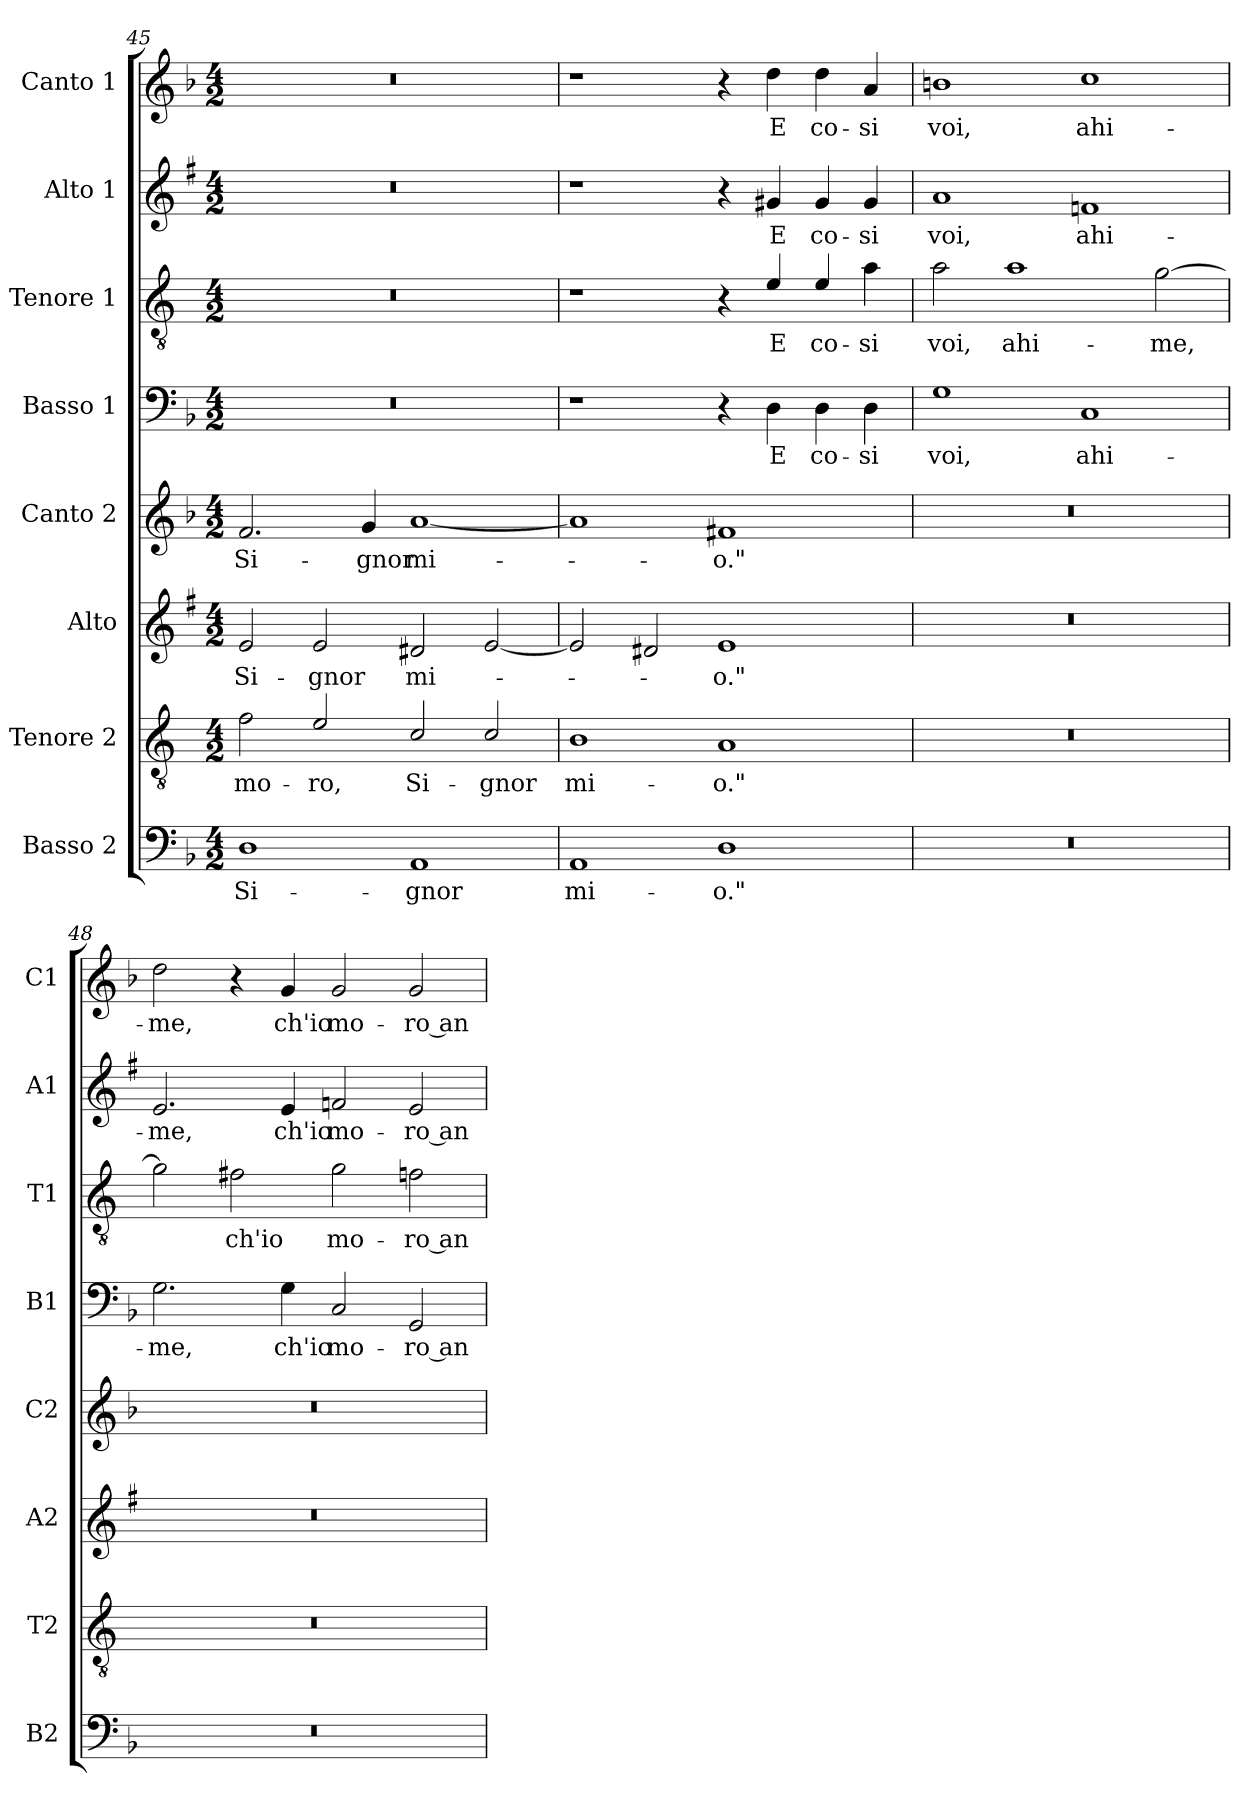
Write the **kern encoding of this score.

**kern	**text	**kern	**text	**kern	**text	**kern	**text	**kern	**text	**kern	**text	**kern	**text	**kern	**text
*part8	*part8	*part7	*part7	*part6	*part6	*part5	*part5	*part4	*part4	*part3	*part3	*part2	*part2	*part1	*part1
*staff8	*staff8	*staff7	*staff7	*staff6	*staff6	*staff5	*staff5	*staff4	*staff4	*staff3	*staff3	*staff2	*staff2	*staff1	*staff1
*I"Basso 2	*	*I"Tenore 2	*	*I"Alto	*	*I"Canto 2	*	*I"Basso 1	*	*I"Tenore 1	*	*I"Alto 1	*	*I"Canto 1	*
*I'B2	*	*I'T2	*	*I'A2	*	*I'C2	*	*I'B1	*	*I'T1	*	*I'A1	*	*I'C1	*
*clefF4	*	*clefGv2	*	*clefG2	*	*clefG2	*	*clefF4	*	*clefGv2	*	*clefG2	*	*clefG2	*
*	*	*ITrd4c7	*	*ITrd1c2	*	*	*	*	*	*ITrd4c7	*	*ITrd1c2	*	*	*
*k[b-]	*	*k[b-]	*	*k[b-]	*	*k[b-]	*	*k[b-]	*	*k[b-]	*	*k[b-]	*	*k[b-]	*
*F:	*	*F:	*	*F:	*	*F:	*	*F:	*	*F:	*	*F:	*	*F:	*
*M4/2	*	*M4/2	*	*M4/2	*	*M4/2	*	*M4/2	*	*M4/2	*	*M4/2	*	*M4/2	*
=45	=45	=45	=45	=45	=45	=45	=45	=45	=45	=45	=45	=45	=45	=45	=45
!	!LO:LY:b	!	!LO:LY:b	!	!LO:LY:b	!	!LO:LY:b	!	!	!	!	!	!	!	!
1D	Si-	2B-\	mo-	2d/	Si-	2.f/	Si-	0r	.	0r	.	0r	.	0r	.
!	!	!	!LO:LY:b	!	!LO:LY:b	!	!	!	!	!	!	!	!	!	!
.	.	2A/	-ro,	2d/	-gnor	.	.	.	.	.	.	.	.	.	.
!	!	!	!	!	!	!	!LO:LY:b	!	!	!	!	!	!	!	!
.	.	.	.	.	.	4g/	-gnor	.	.	.	.	.	.	.	.
!	!LO:LY:b	!	!LO:LY:b	!	!LO:LY:b	!	!LO:LY:b	!	!	!	!	!	!	!	!
1AA	-gnor	2F/	Si-	2c#X/	mi-	[1a	mi-	.	.	.	.	.	.	.	.
!	!	!	!LO:LY:b	!	!	!	!	!	!	!	!	!	!	!	!
.	.	2F/	-gnor	[2d/	.	.	.	.	.	.	.	.	.	.	.
=46	=46	=46	=46	=46	=46	=46	=46	=46	=46	=46	=46	=46	=46	=46	=46
!	!LO:LY:b	!	!LO:LY:b	!	!	!	!	!	!	!	!	!	!	!	!
1AA	mi-	1E	mi-	2d/]	.	1a]	.	1r	.	1r	.	1r	.	1r	.
.	.	.	.	2c#X/	.	.	.	.	.	.	.	.	.	.	.
!	!LO:LY:b	!	!LO:LY:b	!	!LO:LY:b	!	!LO:LY:b	!	!	!	!	!	!	!	!
1D	-o."	1D	-o."	1d	-o."	1f#X	-o."	4r	.	4r	.	4r	.	4r	.
!	!	!	!	!	!	!	!	!	!LO:LY:b	!	!LO:LY:b	!	!LO:LY:b	!	!LO:LY:b
.	.	.	.	.	.	.	.	4D\	E	4A/	E	4f#X/	E	4dd\	E
!	!	!	!	!	!	!	!	!	!LO:LY:b	!	!LO:LY:b	!	!LO:LY:b	!	!LO:LY:b
.	.	.	.	.	.	.	.	4D\	co-	4A/	co-	4f#/	co-	4dd\	co-
!	!	!	!	!	!	!	!	!	!LO:LY:b	!	!LO:LY:b	!	!LO:LY:b	!	!LO:LY:b
.	.	.	.	.	.	.	.	4D\	-si	4d\	-si	4f#/	-si	4a/	-si
=47	=47	=47	=47	=47	=47	=47	=47	=47	=47	=47	=47	=47	=47	=47	=47
!	!	!	!	!	!	!	!	!	!LO:LY:b	!	!LO:LY:b	!	!LO:LY:b	!	!LO:LY:b
0r	.	0r	.	0r	.	0r	.	1G	voi,	2d\	voi,	1g	voi,	1bn	voi,
!	!	!	!	!	!	!	!	!	!	!	!LO:LY:b	!	!	!	!
.	.	.	.	.	.	.	.	.	.	1d	ahi-	.	.	.	.
!	!	!	!	!	!	!	!	!	!LO:LY:b	!	!	!	!LO:LY:b	!	!LO:LY:b
.	.	.	.	.	.	.	.	1C	ahi-	.	.	1e-X	ahi-	1cc	ahi-
!	!	!	!	!	!	!	!	!	!	!	!LO:LY:b	!	!	!	!
.	.	.	.	.	.	.	.	.	.	[2c\	-me,	.	.	.	.
!!LO:LB:g=z
=48	=48	=48	=48	=48	=48	=48	=48	=48	=48	=48	=48	=48	=48	=48	=48
!	!	!	!	!	!	!	!	!	!LO:LY:b	!	!	!	!LO:LY:b	!	!LO:LY:b
0r	.	0r	.	0r	.	0r	.	2.G\	-me,	2c\]	.	2.d/	-me,	2dd\	-me,
!	!	!	!	!	!	!	!	!	!	!	!LO:LY:b	!	!	!	!
.	.	.	.	.	.	.	.	.	.	2Bn\	ch'io	.	.	4r	.
!	!	!	!	!	!	!	!	!	!LO:LY:b	!	!	!	!LO:LY:b	!	!LO:LY:b
.	.	.	.	.	.	.	.	4G\	ch'io	.	.	4d/	ch'io	4g/	ch'io
!	!	!	!	!	!	!	!	!	!LO:LY:b	!	!LO:LY:b	!	!LO:LY:b	!	!LO:LY:b
.	.	.	.	.	.	.	.	2C/	mo-	2c\	mo-	2e-X/	mo-	2g/	mo-
!	!	!	!	!	!	!	!	!	!LO:LY:b	!	!LO:LY:b	!	!LO:LY:b	!	!LO:LY:b
.	.	.	.	.	.	.	.	2GG/	-ro an-	2B-X\	-ro an-	2d/	-ro an-	2g/	-ro an-
=	=	=	=	=	=	=	=	=	=	=	=	=	=	=	=
*-	*-	*-	*-	*-	*-	*-	*-	*-	*-	*-	*-	*-	*-	*-	*-
